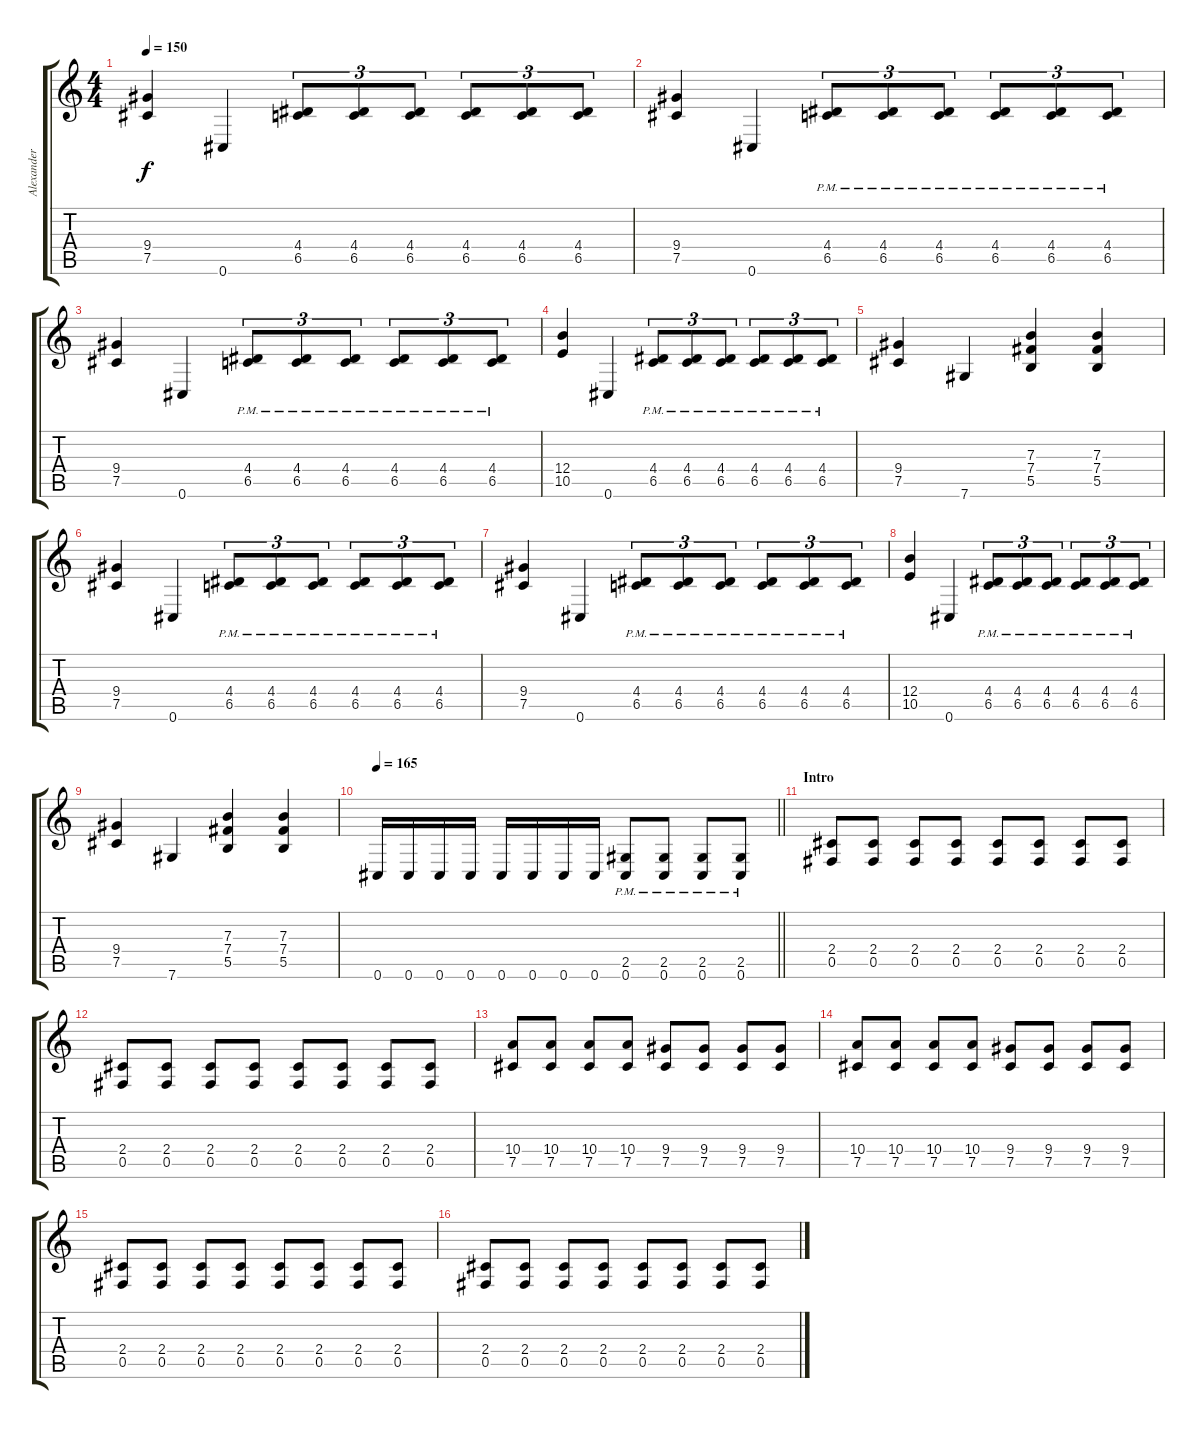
\track ("Alexander Kuoppala" "Alexander ") {instrument distortionguitar}
\staff {score tabs}
\tuning (Db4 Ab3 E3 B2 Gb2 Db2) {hide}
\ts (4 4)
\tempo 150
\clef g2
\ks c
(9.4 7.5).4{dy f} 0.6.4 (4.4 6.5).8{tu (3 2)} (4.4 6.5).8{tu (3 2)} (4.4 6.5).8{tu (3 2)} (4.4 6.5).8{tu (3 2)} (4.4 6.5).8{tu (3 2)} (4.4 6.5).8{tu (3 2)} |
(9.4 7.5).4 0.6.4 (4.4{pm} 6.5{pm}).8{tu (3 2)} (4.4{pm} 6.5{pm}).8{tu (3 2)} (4.4{pm} 6.5{pm}).8{tu (3 2)} (4.4{pm} 6.5{pm}).8{tu (3 2)} (4.4{pm} 6.5{pm}).8{tu (3 2)} (4.4{pm} 6.5{pm}).8{tu (3 2)} |
(9.4 7.5).4 0.6.4 (4.4{pm} 6.5{pm}).8{tu (3 2)} (4.4{pm} 6.5{pm}).8{tu (3 2)} (4.4{pm} 6.5{pm}).8{tu (3 2)} (4.4{pm} 6.5{pm}).8{tu (3 2)} (4.4{pm} 6.5{pm}).8{tu (3 2)} (4.4{pm} 6.5{pm}).8{tu (3 2)} |
(12.4 10.5).4 0.6.4 (4.4{pm} 6.5{pm}).8{tu (3 2)} (4.4{pm} 6.5{pm}).8{tu (3 2)} (4.4{pm} 6.5{pm}).8{tu (3 2)} (4.4{pm} 6.5{pm}).8{tu (3 2)} (4.4{pm} 6.5{pm}).8{tu (3 2)} (4.4{pm} 6.5{pm}).8{tu (3 2)} |
(9.4 7.5).4 7.6.4 (7.3 7.4 5.5).4 (7.3 7.4 5.5).4 |
(9.4 7.5).4 0.6.4 (4.4{pm} 6.5{pm}).8{tu (3 2)} (4.4{pm} 6.5{pm}).8{tu (3 2)} (4.4{pm} 6.5{pm}).8{tu (3 2)} (4.4{pm} 6.5{pm}).8{tu (3 2)} (4.4{pm} 6.5{pm}).8{tu (3 2)} (4.4{pm} 6.5{pm}).8{tu (3 2)} |
(9.4 7.5).4 0.6.4 (4.4{pm} 6.5{pm}).8{tu (3 2)} (4.4{pm} 6.5{pm}).8{tu (3 2)} (4.4{pm} 6.5{pm}).8{tu (3 2)} (4.4{pm} 6.5{pm}).8{tu (3 2)} (4.4{pm} 6.5{pm}).8{tu (3 2)} (4.4{pm} 6.5{pm}).8{tu (3 2)} |
(12.4 10.5).4 0.6.4 (4.4{pm} 6.5{pm}).8{tu (3 2)} (4.4{pm} 6.5{pm}).8{tu (3 2)} (4.4{pm} 6.5{pm}).8{tu (3 2)} (4.4{pm} 6.5{pm}).8{tu (3 2)} (4.4{pm} 6.5{pm}).8{tu (3 2)} (4.4{pm} 6.5{pm}).8{tu (3 2)} |
(9.4 7.5).4 7.6.4 (7.3 7.4 5.5).4 (7.3 7.4 5.5).4 |
\tempo 165
\barLineRight lightlight
0.6.16 0.6.16 0.6.16 0.6.16 0.6.16 0.6.16 0.6.16 0.6.16 (2.5{pm} 0.6{pm}).8 (2.5{pm} 0.6{pm}).8 (2.5{pm} 0.6{pm}).8 (2.5{pm} 0.6{pm}).8 |
\section ("" "Intro")
(2.4 0.5).8 (2.4 0.5).8 (2.4 0.5).8 (2.4 0.5).8 (2.4 0.5).8 (2.4 0.5).8 (2.4 0.5).8 (2.4 0.5).8 |
(2.4 0.5).8 (2.4 0.5).8 (2.4 0.5).8 (2.4 0.5).8 (2.4 0.5).8 (2.4 0.5).8 (2.4 0.5).8 (2.4 0.5).8 |
(10.4 7.5).8 (10.4 7.5).8 (10.4 7.5).8 (10.4 7.5).8 (9.4 7.5).8 (9.4 7.5).8 (9.4 7.5).8 (9.4 7.5).8 |
(10.4 7.5).8 (10.4 7.5).8 (10.4 7.5).8 (10.4 7.5).8 (9.4 7.5).8 (9.4 7.5).8 (9.4 7.5).8 (9.4 7.5).8 |
(2.4 0.5).8 (2.4 0.5).8 (2.4 0.5).8 (2.4 0.5).8 (2.4 0.5).8 (2.4 0.5).8 (2.4 0.5).8 (2.4 0.5).8 |
(2.4 0.5).8 (2.4 0.5).8 (2.4 0.5).8 (2.4 0.5).8 (2.4 0.5).8 (2.4 0.5).8 (2.4 0.5).8 (2.4 0.5).8
